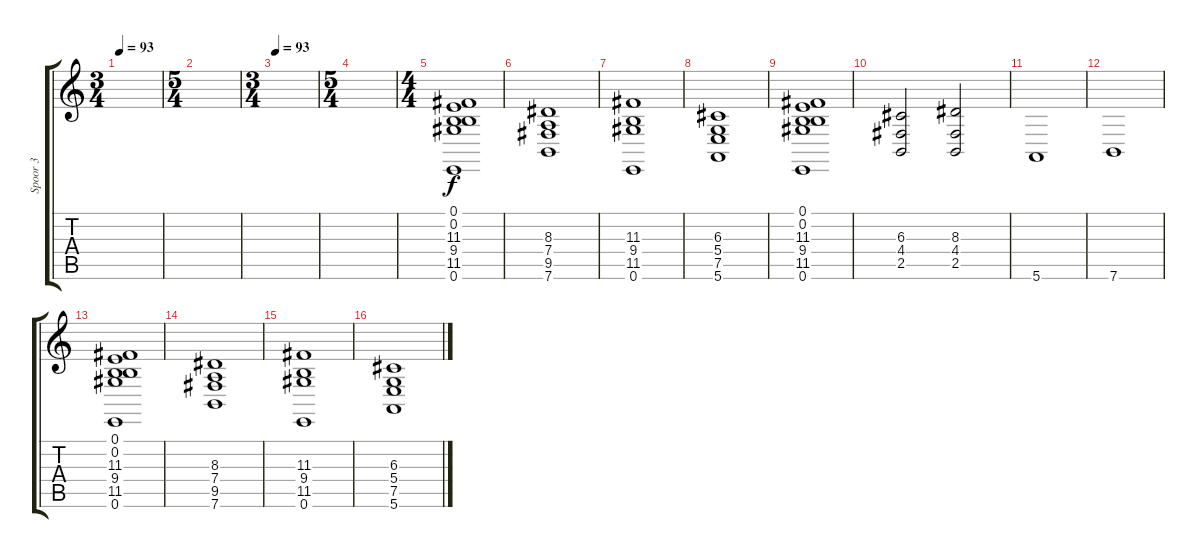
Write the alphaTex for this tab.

\track ("Spoor 3" "Spoor 3") {instrument acousticgrandpiano}
\staff {score tabs}
\tuning (E4 B3 G3 D3 A2 E2) {hide}
\ts (3 4)
\tempo 93
\clef g2
\ks c
|
\ts (5 4)
|
\ts (3 4)
\tempo 93
|
\ts (5 4)
|
\ts (4 4)
(0.1 0.2 11.3 9.4 11.5 0.6).1 |
(8.3 7.4 9.5 7.6).1 |
(11.3 9.4 11.5 0.6).1 |
(6.3 5.4 7.5 5.6).1 |
(0.1 0.2 11.3 9.4 11.5 0.6).1 |
(6.3 4.4 2.5).2 (8.3 4.4 2.5).2 |
5.6.1 |
7.6.1 |
(0.1 0.2 11.3 9.4 11.5 0.6).1 |
(8.3 7.4 9.5 7.6).1 |
(11.3 9.4 11.5 0.6).1 |
(6.3 5.4 7.5 5.6).1
